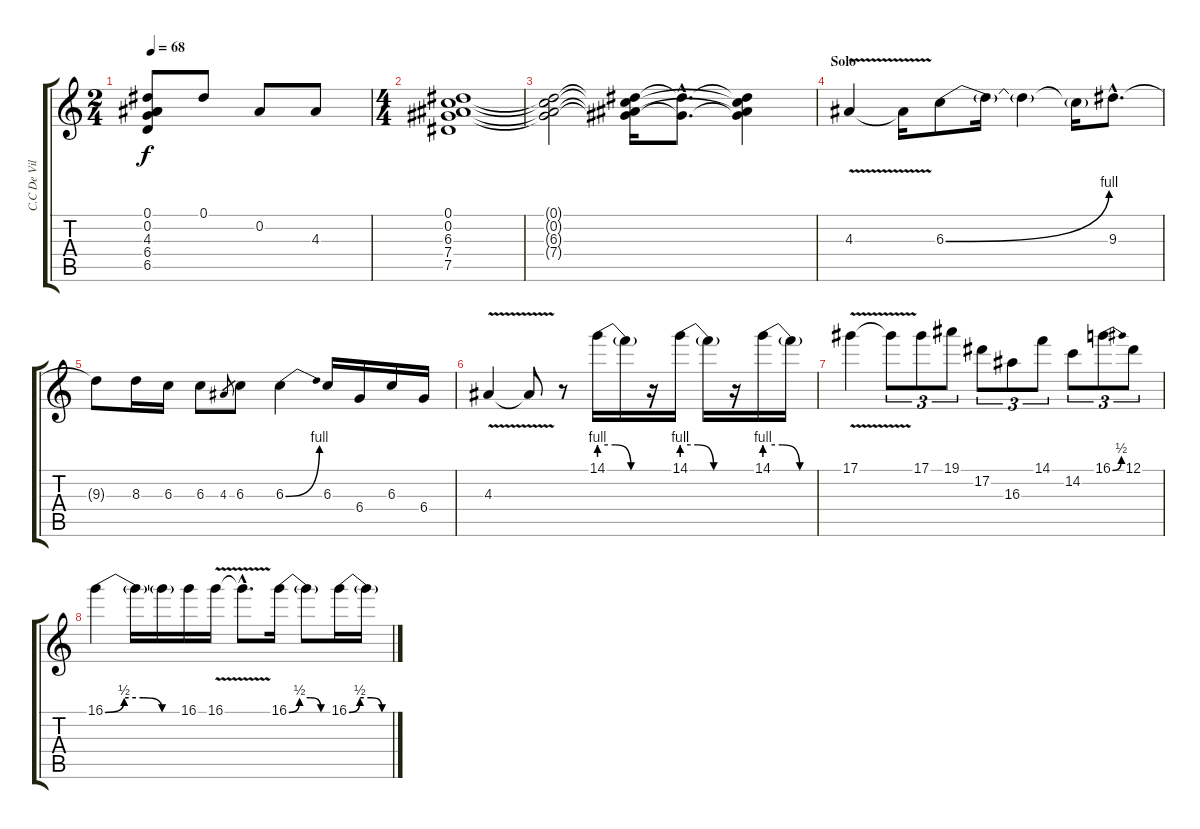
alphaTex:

\track ("C.C De Ville - Lead Guitar" "C.C De Vil") {instrument distortionguitar}
\staff {score tabs}
\tuning (Eb4 Bb3 Gb3 Db3 Ab2 Eb2) {hide}
\ts (2 4)
\tempo 68
\clef g2
\ks c
(0.1 0.2 4.3 6.4 6.5).8{dy f} 0.1.8 0.2.8 4.3.8 |
\ts (4 4)
(0.1 0.2 6.3 7.4 7.5).1 |
(0.1{t} 0.2{t} 6.3{t} 7.4{t}).2 (0.1{t} 0.2{t} 6.3{t} 7.4{t}).16 (0.1{hac t} 7.4{hac t}).8{d} (0.1{t} 0.2{t} 6.3{t} 7.4{t}).4 |
\section ("" "Solo")
4.3{v}.4{volume 16} 4.3{t}.16 6.3{be (bend 0 0 60 4)}.8 6.3{t}.16 6.3{t}.4 6.3{t}.16 9.3{hac}.8{d} |
9.3{t}.8 8.3.16 6.3.16 6.3.8 4.3.8{gr} 6.3.8 6.3{be (bend 0 0 60 4)}.4 6.3.16 6.4.16 6.3.16 6.4.16 |
4.3{v}.4 4.3{t}.8 r.8 14.1{be (custom 0 4 20 4 40 0 60 0)}.16 14.1{t}.16 r.16 14.1{be (custom 0 4 20 4 40 0 60 0)}.16 14.1{t}.16 r.16 14.1{be (custom 0 4 20 4 40 0 60 0)}.16 14.1{t}.16 |
17.1{v}.4 17.1{t}.8{tu (3 2)} 17.1.8{tu (3 2)} 19.1.8{tu (3 2)} 17.2.8{tu (3 2)} 16.3.8{tu (3 2)} 14.1.8{tu (3 2)} 14.2.8{tu (3 2)} 16.1{be (bend 0 0 60 2)}.8{tu (3 2)} 12.1.8{tu (3 2)} |
16.1{be (custom 0 0 15 2 30 2 45 0 60 0)}.4 16.1{t}.16 16.1{t}.16 16.1.16 16.1{v}.16 16.1{hac t}.8{d} 16.1{be (custom 0 0 15 2 30 2 45 0 60 0)}.16 16.1{t}.8 16.1{be (custom 0 0 15 2 30 2 45 0 60 0)}.16 16.1{t}.16
